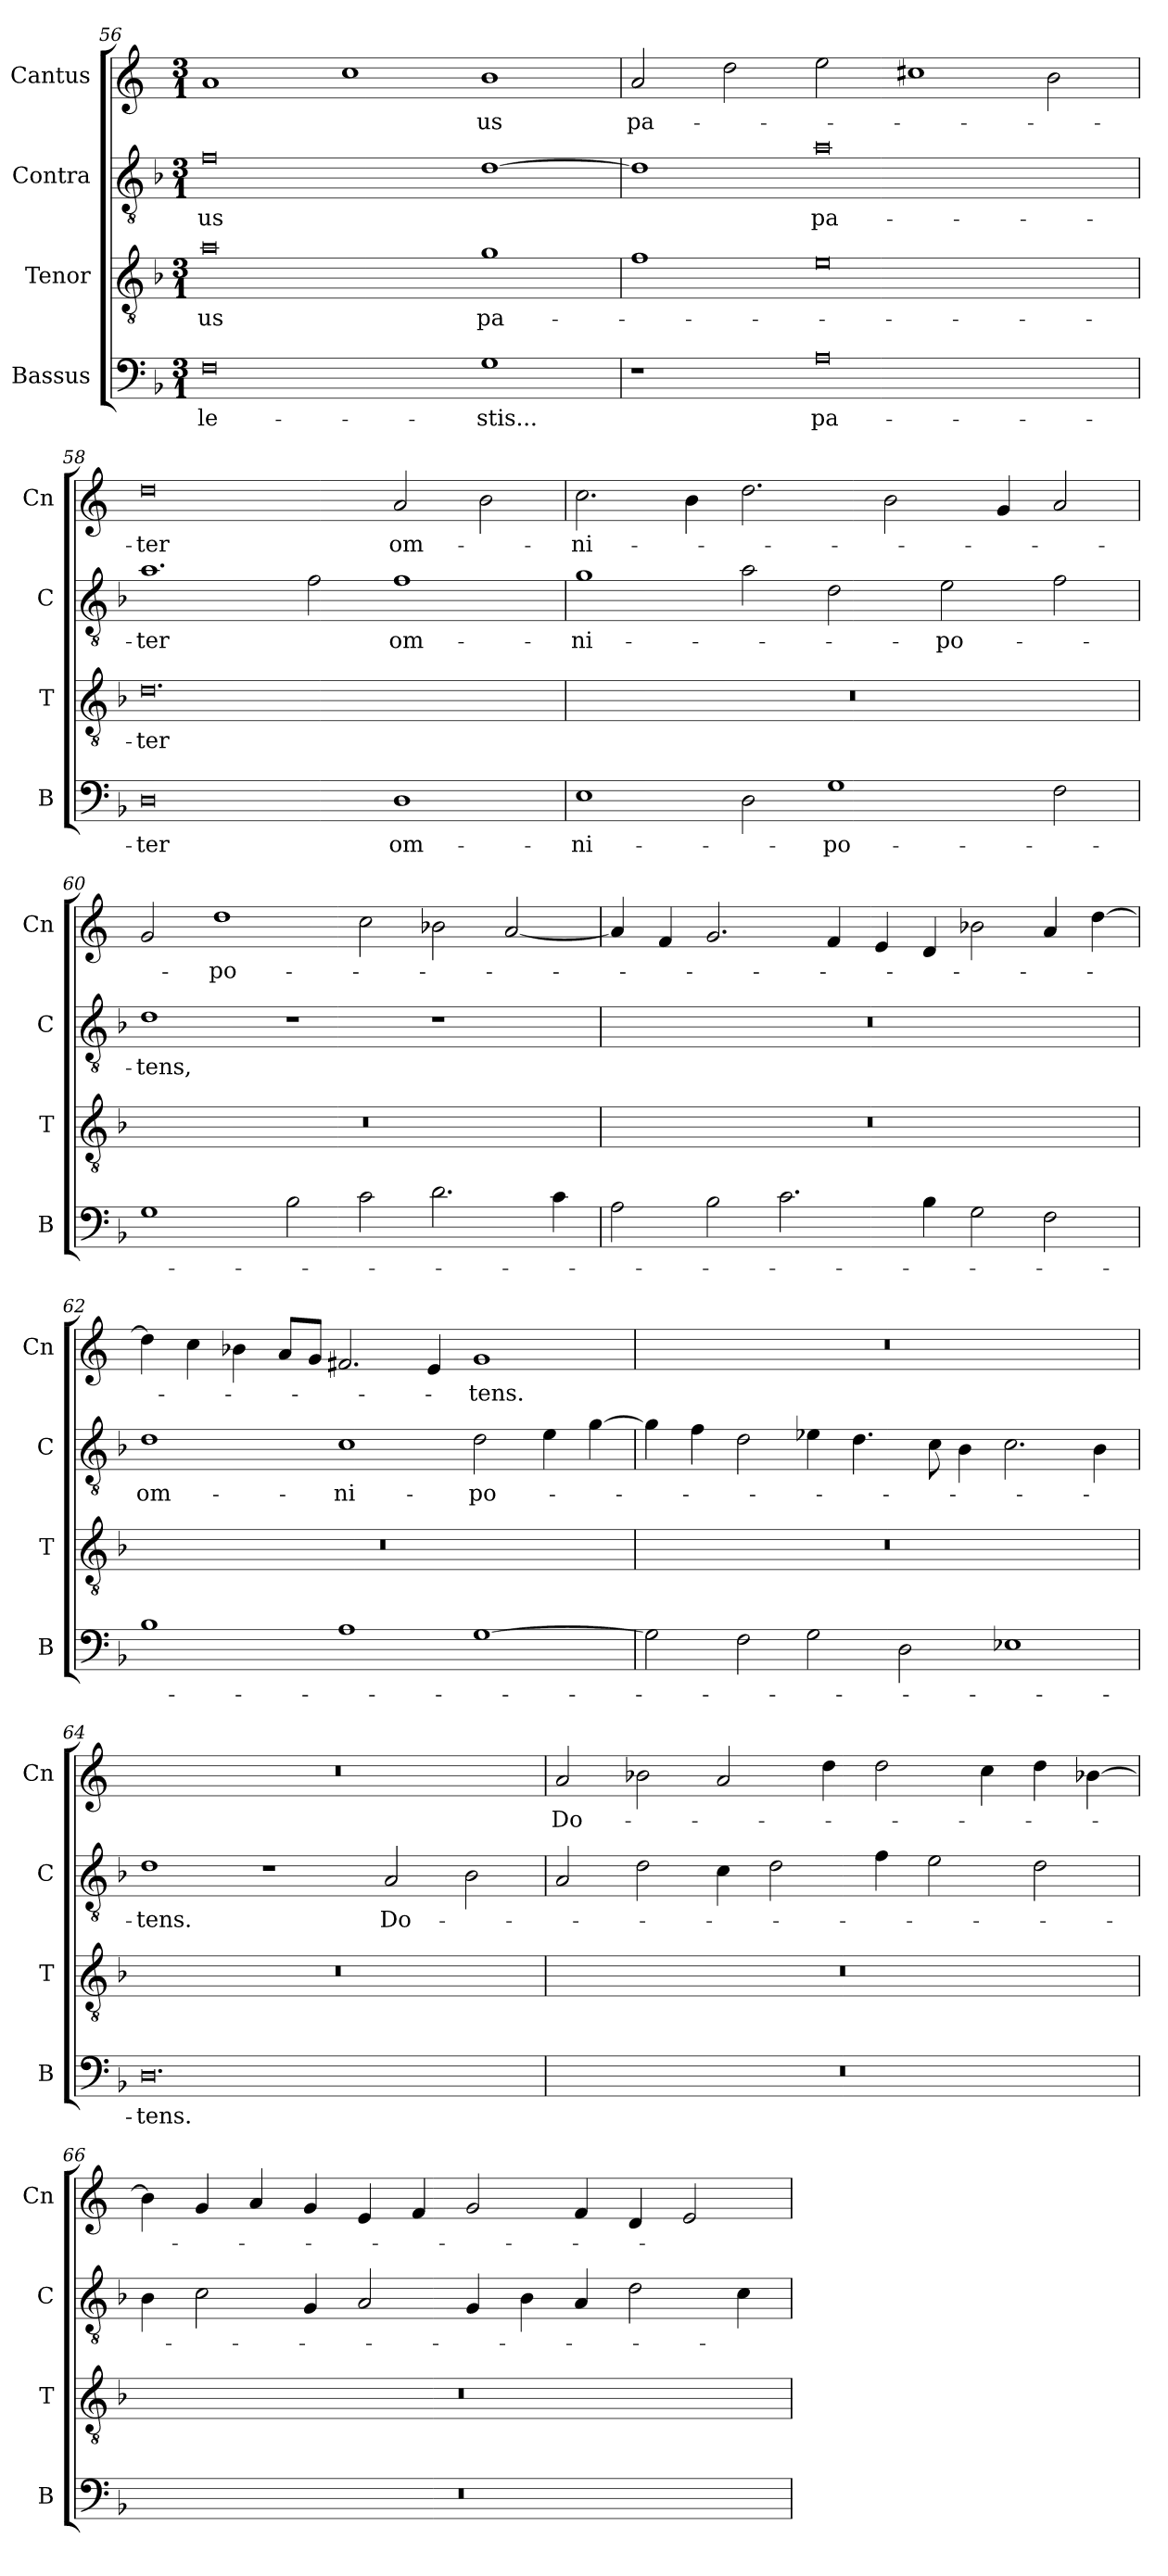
**kern	**text	**kern	**text	**kern	**text	**kern	**text
*part4	*part4	*part3	*part3	*part2	*part2	*part1	*part1
*staff4	*staff4	*staff3	*staff3	*staff2	*staff2	*staff1	*staff1
*I"Bassus	*	*I"Tenor	*	*I"Contra	*	*I"Cantus	*
*I'B	*	*I'T	*	*I'C	*	*I'Cn	*
*clefF4	*	*clefGv2	*	*clefGv2	*	*clefG2	*
*k[b-]	*	*k[b-]	*	*k[b-]	*	*k[]	*
*M3/1	*	*M3/1	*	*M3/1	*	*M3/1	*
=56	=56	=56	=56	=56	=56	=56	=56
0F	-le-	0a	-us	0f	-us	1a	.
.	.	.	.	.	.	1cc	.
1G	-stis...	1g	pa-	[1d	.	1b	-us
=57	=57	=57	=57	=57	=57	=57	=57
1r	.	1f	.	1d]	.	2a/	pa-
.	.	.	.	.	.	2dd\	.
0A	pa-	0e	.	0a	pa-	2ee\	.
.	.	.	.	.	.	1cc#X	.
.	.	.	.	.	.	2b\	.
=58	=58	=58	=58	=58	=58	=58	=58
0D	-ter	0.d	-ter	1.a	-ter	0dd	-ter
.	.	.	.	2f\	.	.	.
1D	om-	.	.	1f	om-	2a/	om-
.	.	.	.	.	.	2b\	.
=59	=59	=59	=59	=59	=59	=59	=59
1E	-ni-	0.r	.	1g	-ni-	2.cc\	-ni-
.	.	.	.	.	.	4b\	.
2D\	.	.	.	2a\	.	2.dd\	.
1G	-po-	.	.	2d\	.	.	.
.	.	.	.	.	.	2b\	.
.	.	.	.	2e\	-po-	.	.
.	.	.	.	.	.	4g/	.
2F\	.	.	.	2f\	.	2a/	.
=60	=60	=60	=60	=60	=60	=60	=60
1G	.	0.r	.	1d	-tens,	2g/	.
.	.	.	.	.	.	1dd	-po-
2B-\	.	.	.	1r	.	.	.
2c\	.	.	.	.	.	2cc\	.
2.d\	.	.	.	1r	.	2b-X\	.
.	.	.	.	.	.	[2a/	.
4c\	.	.	.	.	.	.	.
=61	=61	=61	=61	=61	=61	=61	=61
2A\	.	0.r	.	0.r	.	4a/]	.
.	.	.	.	.	.	4f/	.
2B-\	.	.	.	.	.	2.g/	.
2.c\	.	.	.	.	.	.	.
.	.	.	.	.	.	4f/	.
.	.	.	.	.	.	4e/	.
4B-\	.	.	.	.	.	4d/	.
2G\	.	.	.	.	.	2b-X\	.
2F\	.	.	.	.	.	4a/	.
.	.	.	.	.	.	[4dd\	.
=62	=62	=62	=62	=62	=62	=62	=62
1B-	.	0.r	.	1d	om-	4dd\]	.
.	.	.	.	.	.	4cc\	.
.	.	.	.	.	.	4b-X\	.
.	.	.	.	.	.	8a/L	.
.	.	.	.	.	.	8g/J	.
1A	.	.	.	1c	-ni-	2.f#X/	.
.	.	.	.	.	.	4e/	.
[1G	.	.	.	2d\	-po-	1g	-tens.
.	.	.	.	4e\	.	.	.
.	.	.	.	[4g\	.	.	.
=63	=63	=63	=63	=63	=63	=63	=63
2G\]	.	0.r	.	4g\]	.	0.r	.
.	.	.	.	4f\	.	.	.
2F\	.	.	.	2d\	.	.	.
2G\	.	.	.	4e-X\	.	.	.
.	.	.	.	4.d\	.	.	.
2D\	.	.	.	.	.	.	.
.	.	.	.	8c\	.	.	.
.	.	.	.	4B-\	.	.	.
1E-X	.	.	.	2.c\	.	.	.
.	.	.	.	4B-\	.	.	.
=64	=64	=64	=64	=64	=64	=64	=64
0.D	-tens.	0.r	.	1d	-tens.	0.r	.
.	.	.	.	1r	.	.	.
.	.	.	.	2A/	Do-	.	.
.	.	.	.	2B-\	.	.	.
=65	=65	=65	=65	=65	=65	=65	=65
0.r	.	0.r	.	2A/	.	2a/	Do-
.	.	.	.	2d\	.	2b-X\	.
.	.	.	.	4c\	.	2a/	.
.	.	.	.	2d\	.	.	.
.	.	.	.	.	.	4dd\	.
.	.	.	.	4f\	.	2dd\	.
.	.	.	.	2e\	.	.	.
.	.	.	.	.	.	4cc\	.
.	.	.	.	2d\	.	4dd\	.
.	.	.	.	.	.	[4b-X\	.
=66	=66	=66	=66	=66	=66	=66	=66
0.r	.	0.r	.	4B-\	.	4b-\]	.
.	.	.	.	2c\	.	4g/	.
.	.	.	.	.	.	4a/	.
.	.	.	.	4G/	.	4g/	.
.	.	.	.	2A/	.	4e/	.
.	.	.	.	.	.	4f/	.
.	.	.	.	4G/	.	2g/	.
.	.	.	.	4B-\	.	.	.
.	.	.	.	4A/	.	4f/	.
.	.	.	.	2d\	.	4d/	.
.	.	.	.	.	.	2e/	.
.	.	.	.	4c\	.	.	.
=	=	=	=	=	=	=	=
*-	*-	*-	*-	*-	*-	*-	*-
